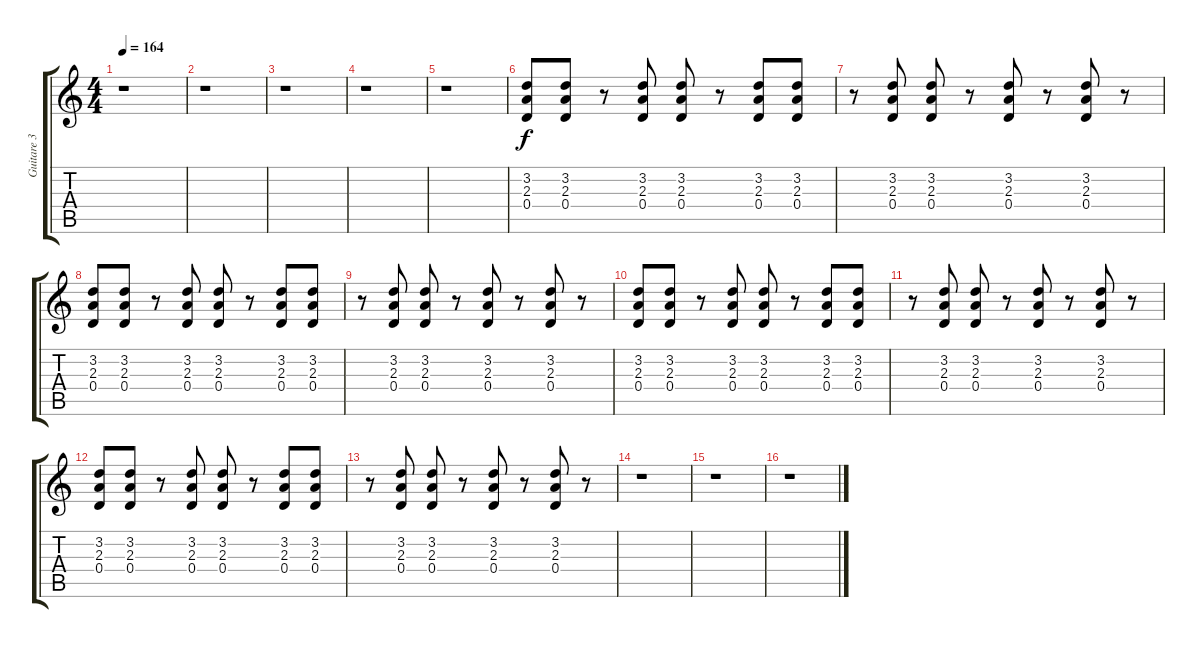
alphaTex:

\track ("Guitare 3" "Guitare 3") {instrument overdrivenguitar}
\staff {score tabs}
\tuning (E4 B3 G3 D3 A2 E2) {hide}
\ts (4 4)
\tempo 164
\clef g2
\ks c
r.1{dy f} |
r.1 |
r.1 |
r.1 |
r.1 |
(3.2 2.3 0.4).8 (3.2 2.3 0.4).8 r.8 (3.2 2.3 0.4).8 (3.2 2.3 0.4).8 r.8 (3.2 2.3 0.4).8 (3.2 2.3 0.4).8 |
r.8 (3.2 2.3 0.4).8 (3.2 2.3 0.4).8 r.8 (3.2 2.3 0.4).8 r.8 (3.2 2.3 0.4).8 r.8 |
(3.2 2.3 0.4).8 (3.2 2.3 0.4).8 r.8 (3.2 2.3 0.4).8 (3.2 2.3 0.4).8 r.8 (3.2 2.3 0.4).8 (3.2 2.3 0.4).8 |
r.8 (3.2 2.3 0.4).8 (3.2 2.3 0.4).8 r.8 (3.2 2.3 0.4).8 r.8 (3.2 2.3 0.4).8 r.8 |
(3.2 2.3 0.4).8 (3.2 2.3 0.4).8 r.8 (3.2 2.3 0.4).8 (3.2 2.3 0.4).8 r.8 (3.2 2.3 0.4).8 (3.2 2.3 0.4).8 |
r.8 (3.2 2.3 0.4).8 (3.2 2.3 0.4).8 r.8 (3.2 2.3 0.4).8 r.8 (3.2 2.3 0.4).8 r.8 |
(3.2 2.3 0.4).8 (3.2 2.3 0.4).8 r.8 (3.2 2.3 0.4).8 (3.2 2.3 0.4).8 r.8 (3.2 2.3 0.4).8 (3.2 2.3 0.4).8 |
r.8 (3.2 2.3 0.4).8 (3.2 2.3 0.4).8 r.8 (3.2 2.3 0.4).8 r.8 (3.2 2.3 0.4).8 r.8 |
r.1 |
r.1 |
r.1
